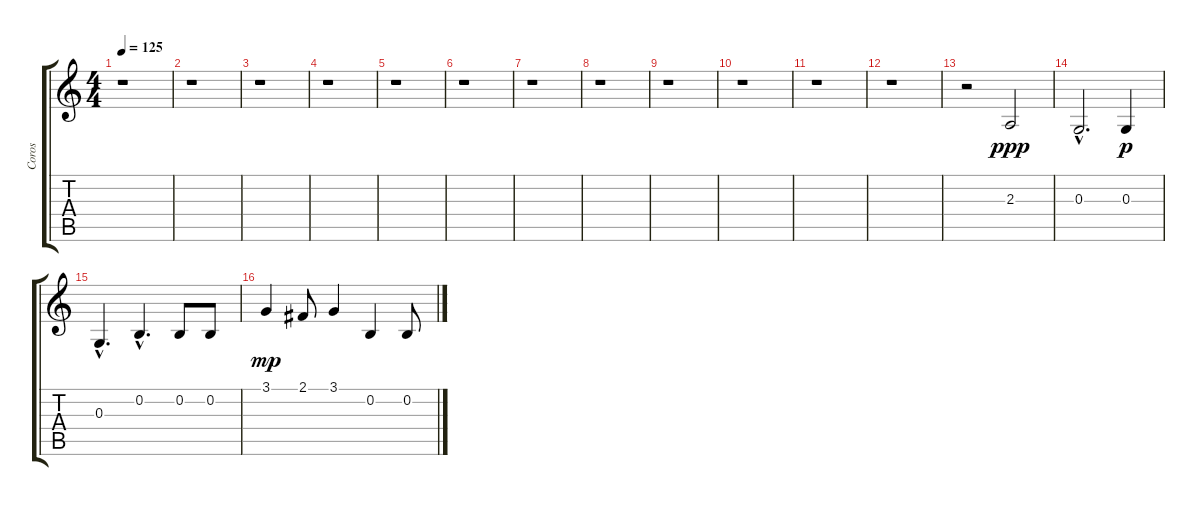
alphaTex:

\track ("Coros" "Coros") {instrument fx5brightness}
\staff {score tabs}
\tuning (E4 B3 G3 D3 A2 E2) {hide}
\ts (4 4)
\tempo 125
\clef g2
\ks c
r.1{dy f} |
r.1 |
r.1 |
r.1 |
r.1 |
r.1 |
r.1 |
r.1 |
r.1 |
r.1 |
r.1 |
r.1 |
r.2 2.3.2{dy ppp} |
0.3{hac}.2{d} 0.3.4{dy p} |
0.3{hac}.4{d} 0.2{hac}.4{d} 0.2.8 0.2.8 |
3.1.4{dy mp} 2.1.8 3.1.4 0.2.4 0.2.8
